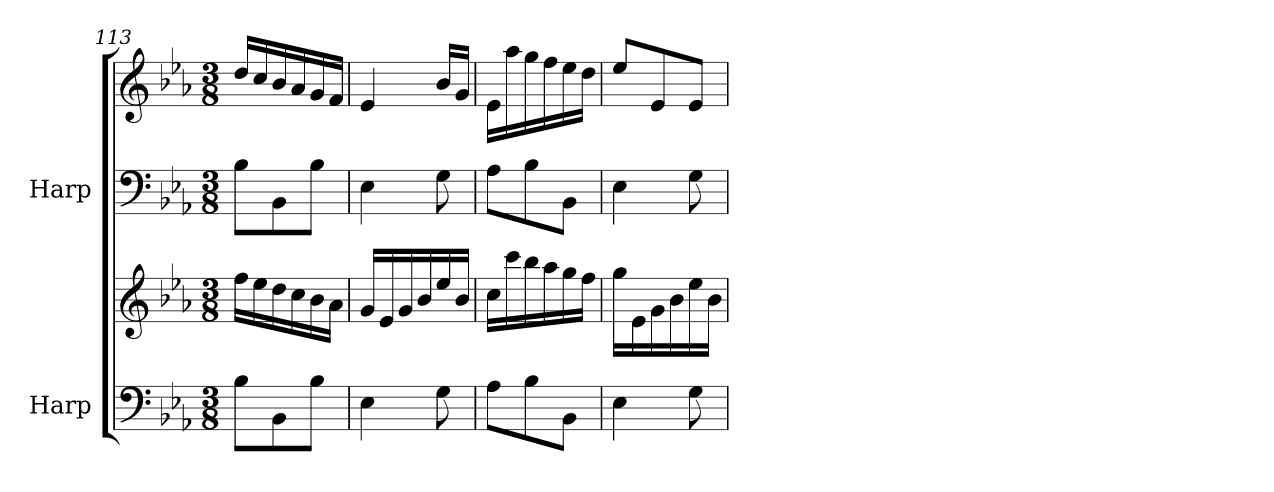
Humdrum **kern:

**kern	**kern	**kern	**kern
*part2	*part2	*part1	*part1
*staff4	*staff3	*staff2	*staff1
*I"Harp	*	*I"Harp	*
*I'Hp	*	*I'Hp	*
!!LO:LB:g=z
*clefF4	*clefG2	*clefF4	*clefG2
*k[b-e-a-]	*k[b-e-a-]	*k[b-e-a-]	*k[b-e-a-]
*M3/8	*M3/8	*M3/8	*M3/8
=113	=113	=113	=113
8B-\L	16ff\LL	8B-\L	16dd/LL
.	16ee-\	.	16cc/
8BB-\	16dd\	8BB-\	16b-/
.	16cc\	.	16a-/
8B-\J	16b-\	8B-\J	16g/
.	16a-\JJ	.	16f/JJ
=114	=114	=114	=114
4E-\	16g/LL	4E-\	4e-/
.	16e-/	.	.
.	16g/	.	.
.	16b-/	.	.
8G\	16ee-/	8G\	16b-/LL
.	16b-/JJ	.	16g/JJ
=115	=115	=115	=115
8A-\L	16cc\LL	8A-\L	16e-\LL
.	16ccc\	.	16aa-\
8B-\	16bb-\	8B-\	16gg\
.	16aa-\	.	16ff\
8BB-\J	16gg\	8BB-\J	16ee-\
.	16ff\JJ	.	16dd\JJ
=116	=116	=116	=116
4E-\	16gg\LL	4E-\	8ee-/L
.	16e-\	.	.
.	16g\	.	8e-/
.	16b-\	.	.
8G\	16ee-\	8G\	8e-/J
.	16b-\JJ	.	.
=	=	=	=
*-	*-	*-	*-
